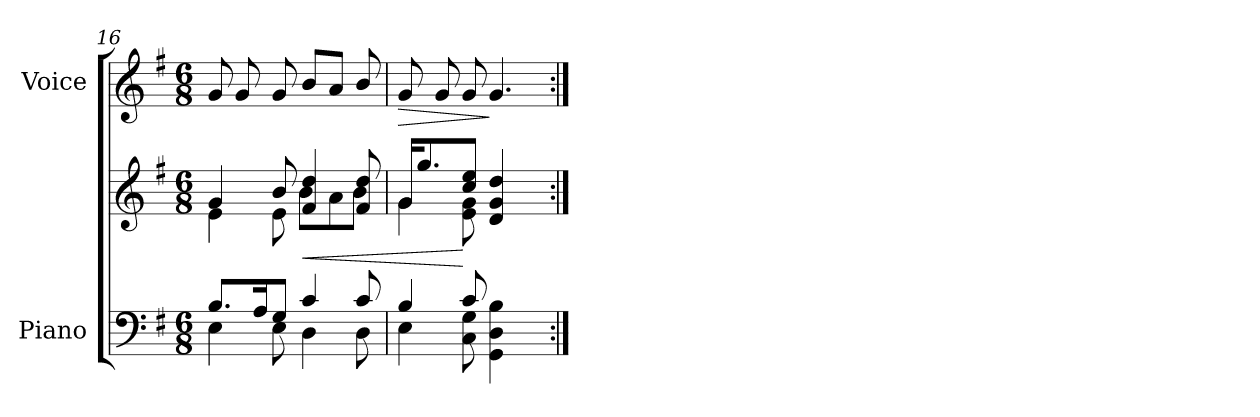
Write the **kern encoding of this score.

**kern	**kern	**dynam	**kern	**dynam
*part2	*part2	*part2	*part1	*part1
*staff3	*staff2	*staff2/3	*staff1	*staff1
*I"Piano	*	*	*I"Voice	*
*I'Pno	*	*	*I'V	*
*clefF4	*clefG2	*	*clefG2	*
*k[f#]	*k[f#]	*	*k[f#]	*
*M6/8	*M6/8	*	*M6/8	*
=16	=16	=16	=16	=16
*^	*^	*	*	*
8.B/L	4E\	4g/	4e\	.	8g/	.
.	.	.	.	.	8g/	.
16A/K	.	.	.	.	.	.
8G/J	8E\	8b/	8e\	.	8g/	.
!	!	!	!	!LO:HP:b	!	!
4c/	4D\	4f#/ 4dd/	8b\L	<	8b/L	.
.	.	.	8a\	.	8a/J	.
8c/	8D\	8f#/ 8dd/	8b\J	.	8b/	.
=17	=17	=17	=17	=17	=17	=17
!	!	!	!	!	!	!LO:HP:b
4B/	4E\	16g/KL	4g\	.	8g/	>
.	.	8.gg/	.	.	.	.
.	.	.	.	.	8g/	.
8c/	8C\ 8G\	8cc/ 8ee/J	8e\ 8g\	[	8g/	.
4.ryy	4GG\ 4D\ 4B\	4d/ 4g/ 4dd/	4.ryy	.	4.g/	] ] ]
.	8ryy	8ryy	.	.	.	.
*v	*v	*	*	*	*	*
*	*v	*v	*	*	*
=:|!	=:|!	=:|!	=:|!	=:|!
*-	*-	*-	*-	*-
